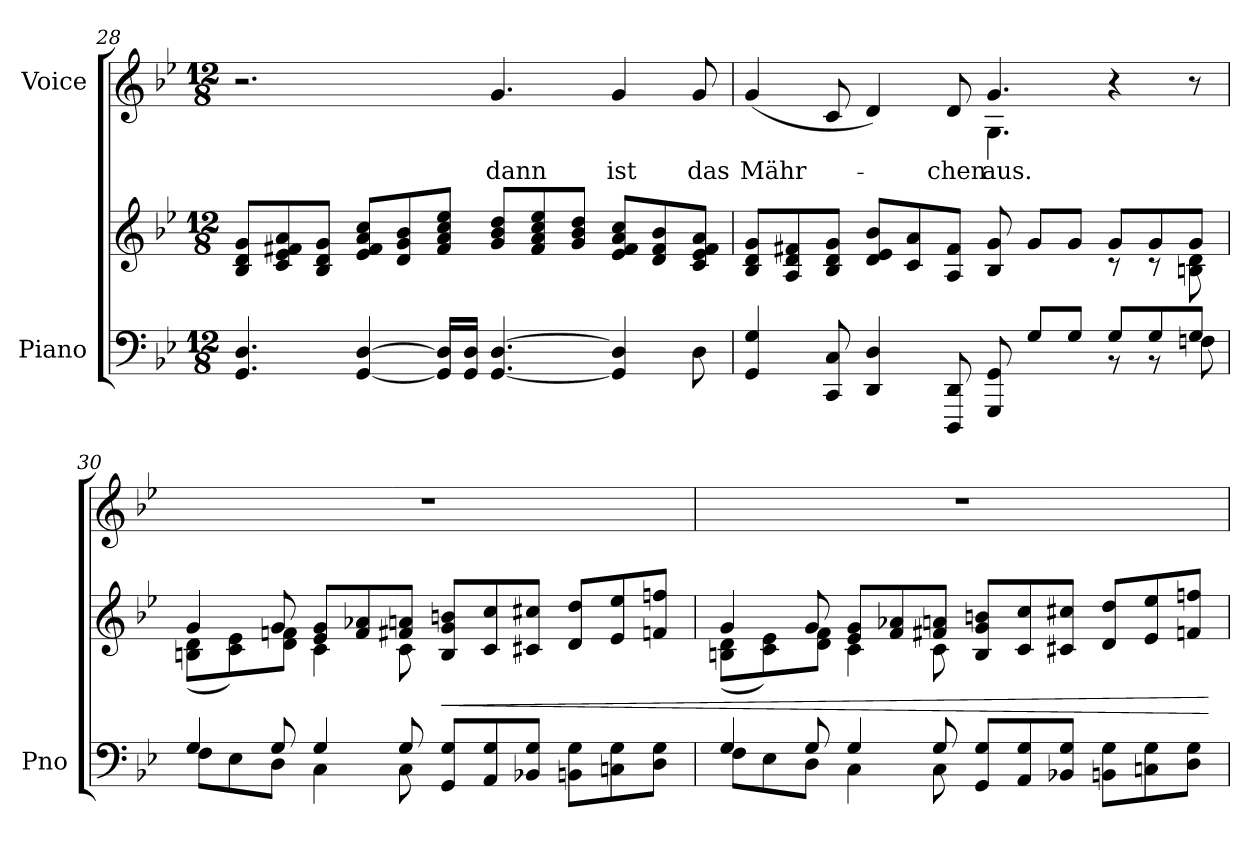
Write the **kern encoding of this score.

**kern	**kern	**dynam	**kern	**text
*part2	*part2	*part2	*part1	*part1
*staff3	*staff2	*staff2/3	*staff1	*staff1
*I"Piano	*	*	*I"Voice	*
*I'Pno	*	*	*	*
*clefF4	*clefG2	*	*clefG2	*
*k[b-e-]	*k[b-e-]	*	*k[b-e-]	*
*M12/8	*M12/8	*	*M12/8	*
=28	=28	=28	=28	=28
4.GG/ 4.D/	8B-/ 8d/ 8g/L	.	2.r	.
.	8c/ 8e-/ 8f#X/ 8a/	.	.	.
.	8B-/ 8d/ 8g/J	.	.	.
[4GG/ [4D/	8e-/ 8f#/ 8a/ 8cc/L	.	.	.
.	8d/ 8g/ 8b-/	.	.	.
16GG/] 16D/]LL	8f#/ 8a/ 8cc/ 8ee-/J	.	.	.
16GG/ 16D/JJ	.	.	.	.
[4.GG/ [4.D/	8g/ 8b-/ 8dd/L	.	4.g/	dann
.	8f#/ 8a/ 8cc/ 8ee-/	.	.	.
.	8g/ 8b-/ 8dd/J	.	.	.
4GG/] 4D/]	8e-/ 8f#/ 8a/ 8cc/L	.	4g/	ist
.	8d/ 8f#/ 8b-/	.	.	.
8D\	8c/ 8e-/ 8f#/ 8a/J	.	8g/	das
=29	=29	=29	=29	=29
*^	*^	*	*^	*
4GG/ 4G/	2.ryy	8B-/ 8d/ 8g/L	2.ryy	.	(4g/	2.ryy	Mähr-
.	.	8A/ 8d/ 8f#X/	.	.	.	.	.
8CC/ 8C/	.	8B-/ 8d/ 8g/J	.	.	8c/	.	.
4DD/ 4D/	.	8d/ 8e-/ 8b-/L	.	.	4d/)	.	.
.	.	8c/ 8a/	.	.	.	.	.
8DDD/ 8DD/	.	8A/ 8f#/J	.	.	8d/	.	-chen
8GGG/ 8GG/	4.ryy	8B-/ 8g/	4.ryy	.	4.g/	4.G\	aus.
8G/L	.	8g/L	.	.	.	.	.
8G/J	.	8g/J	.	.	.	.	.
8G/L	8r	8g/L	8r	.	4r	4ryy	.
8G/	8r	8g/	8r	.	.	.	.
8G/J	8Fn\	8g/J	8Bn\ 8d\	.	8r	8ryy	.
*	*	*	*	*	*v	*v	*
=30	=30	=30	=30	=30	=30	=30
4G/	8F\L	4g/	(8Bn\ 8d\L	.	1.r	.
.	8E-\	.	8c\ 8e-\)	.	.	.
8G/	8D\J	8g/	8d\ 8fn\J	.	.	.
4G/	4C\	8e-/ 8g/L	4c\	.	.	.
.	.	8f/ 8a-X/	.	.	.	.
8G/	8C\	8f#X/ 8an/J	8c\	.	.	.
!	!	!	!	!LO:HP:b	!	!
8GG/ 8G/L	4.ryy	8B/ 8g/ 8bn/L	4.ryy	<	.	.
8AA/ 8G/	.	8c/ 8cc/	.	.	.	.
8BB-X/ 8G/J	.	8c#X/ 8cc#X/J	.	.	.	.
8BBn\ 8G\L	4.ryy	8d/ 8dd/L	4.ryy	.	.	.
8Cn\ 8G\	.	8e-/ 8ee-/	.	.	.	.
8D\ 8G\J	.	8fn/ 8ffn/J	.	.	.	.
=31	=31	=31	=31	=31	=31	=31
4G/	8F\L	4g/	(8Bn\ 8d\L	.	1.r	.
.	8E-\	.	8c\ 8e-\)	.	.	.
8G/	8D\J	8g/	8d\ 8f\J	.	.	.
4G/	4C\	8e-/ 8g/L	4c\	.	.	.
.	.	8f/ 8a-X/	.	.	.	.
8G/	8C\	8f#X/ 8an/J	8c\	.	.	.
8GG/ 8G/L	4.ryy	8B/ 8g/ 8bn/L	4.ryy	.	.	.
8AA/ 8G/	.	8c/ 8cc/	.	.	.	.
8BB-X/ 8G/J	.	8c#X/ 8cc#X/J	.	.	.	.
8BBn\ 8G\L	4.ryy	8d/ 8dd/L	4.ryy	.	.	.
8Cn\ 8G\	.	8e-/ 8ee-/	.	.	.	.
8D\ 8G\J	.	8fn/ 8ffn/J	.	.	.	.
*v	*v	*	*	*	*	*
*	*v	*v	*	*	*
.	.	[	.	.
=	=	=	=	=
*-	*-	*-	*-	*-
